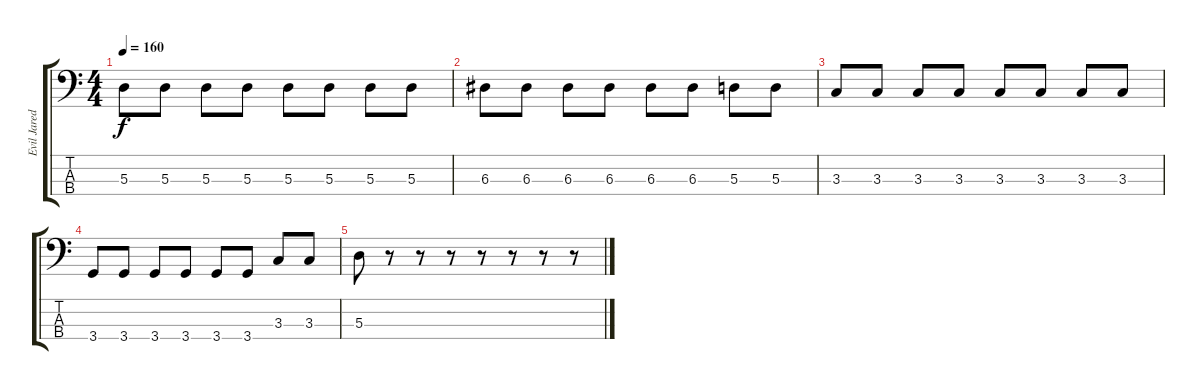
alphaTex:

\track ("Evil Jared Hasselhoff" "Evil Jared") {instrument electricbasspick}
\staff {score tabs}
\tuning (G2 D2 A1 E1) {hide}
\ts (4 4)
\tempo 160
\clef f4
\ks c
5.3.8{dy f} 5.3.8 5.3.8 5.3.8 5.3.8 5.3.8 5.3.8 5.3.8 |
6.3.8 6.3.8 6.3.8 6.3.8 6.3.8 6.3.8 5.3.8 5.3.8 |
3.3.8 3.3.8 3.3.8 3.3.8 3.3.8 3.3.8 3.3.8 3.3.8 |
3.4.8 3.4.8 3.4.8 3.4.8 3.4.8 3.4.8 3.3.8 3.3.8 |
5.3.8 r.8 r.8 r.8 r.8 r.8 r.8 r.8
